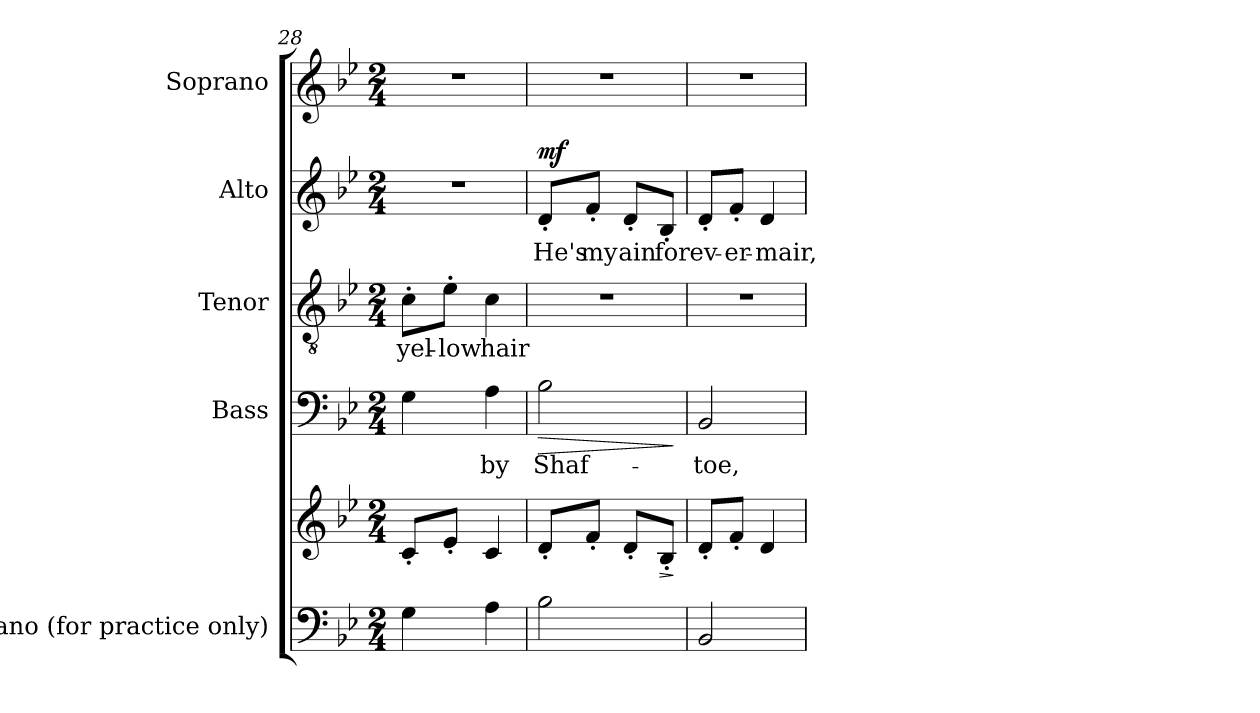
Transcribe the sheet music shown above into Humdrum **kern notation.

**kern	**kern	**dynam	**kern	**text	**dynam	**kern	**text	**kern	**text	**dynam	**kern
*part5	*part5	*part5	*part4	*part4	*part4	*part3	*part3	*part2	*part2	*part2	*part1
*staff6	*staff5	*staff5/6	*staff4	*staff4	*staff4	*staff3	*staff3	*staff2	*staff2	*staff2	*staff1
*I"Piano (for practice only)	*	*	*I"Bass	*	*	*I"Tenor	*	*I"Alto	*	*	*I"Soprano
*I'Pno.	*	*	*I'B.	*	*	*I'T.	*	*I'A.	*	*	*I'S.
*clefF4	*clefG2	*	*clefF4	*	*	*clefGv2	*	*clefG2	*	*	*clefG2
*	*	*	*	*	*	*ITrd7c12	*	*	*	*	*
*k[b-e-]	*k[b-e-]	*	*k[b-e-]	*	*	*k[b-e-]	*	*k[b-e-]	*	*	*k[b-e-]
*B-:	*B-:	*	*B-:	*	*	*B-:	*	*B-:	*	*	*B-:
*M2/4	*M2/4	*	*M2/4	*	*	*M2/4	*	*M2/4	*	*	*M2/4
=28	=28	=28	=28	=28	=28	=28	=28	=28	=28	=28	=28
!	!	!	!	!	!	!	!LO:LY:b:color=#000000	!LO:N:vis=1	!	!	!LO:N:vis=1
4Gi\	8c'i/L	.	4Gi\	.	.	8C'i\L	yel-	2r	.	.	2r
!	!	!	!	!	!	!	!LO:LY:b:color=#000000	!	!	!	!
.	8e-'i/J	.	.	.	.	8E-'i\J	-low	.	.	.	.
!	!	!	!	!LO:LY:b:color=#000000	!	!	!	!	!	!	!
!	!	!	!	!	!	!	!LO:LY:b:color=#000000	!	!	!	!
4Ai\	4ci/	.	4Ai\	-by	.	4Ci\	hair	.	.	.	.
!!LO:LB:g=z
=29	=29	=29	=29	=29	=29	=29	=29	=29	=29	=29	=29
!	!	!	!	!LO:LY:b:color=#000000	!LO:HP:b	!LO:N:vis=1	!	!	!	!	!
!	!	!	!	!	!	!	!	!	!LO:LY:b:color=#000000	!	!LO:N:vis=1
2B-i\	8d'i/L	.	2B-i\	Shaf-	>	2r	.	8d'i/L	He's	mf	2r
!	!	!	!	!	!	!	!	!	!LO:LY:b:color=#000000	!	!
.	8f'i/J	.	.	.	.	.	.	8f'i/J	my	.	.
!	!	!	!	!	!	!	!	!	!LO:LY:b:color=#000000	!	!
.	8d'i/L	.	.	.	.	.	.	8d'i/L	ain	.	.
!	!	!LO:HP:b	!	!	!	!	!	!	!	!	!
!	!	!	!	!	!	!	!	!	!LO:LY:b:color=#000000	!	!
.	8B-'i/J	>	.	.	.	.	.	8B-'i/J	for	.	.
.	.	]	.	.	]	.	.	.	.	.	.
=30	=30	=30	=30	=30	=30	=30	=30	=30	=30	=30	=30
!	!	!	!	!LO:LY:b:color=#000000	!	!LO:N:vis=1	!	!	!	!	!
!	!	!	!	!	!	!	!	!	!LO:LY:b:color=#000000	!	!LO:N:vis=1
2BB-i/	8d'i/L	.	2BB-i/	-toe,	.	2r	.	8d'i/L	ev-	.	2r
!	!	!	!	!	!	!	!	!	!LO:LY:b:color=#000000	!	!
.	8f'i/J	.	.	.	.	.	.	8f'i/J	-er-	.	.
!	!	!	!	!	!	!	!	!	!LO:LY:b:color=#000000	!	!
.	4di/	.	.	.	.	.	.	4di/	-mair,	.	.
=	=	=	=	=	=	=	=	=	=	=	=
*-	*-	*-	*-	*-	*-	*-	*-	*-	*-	*-	*-
